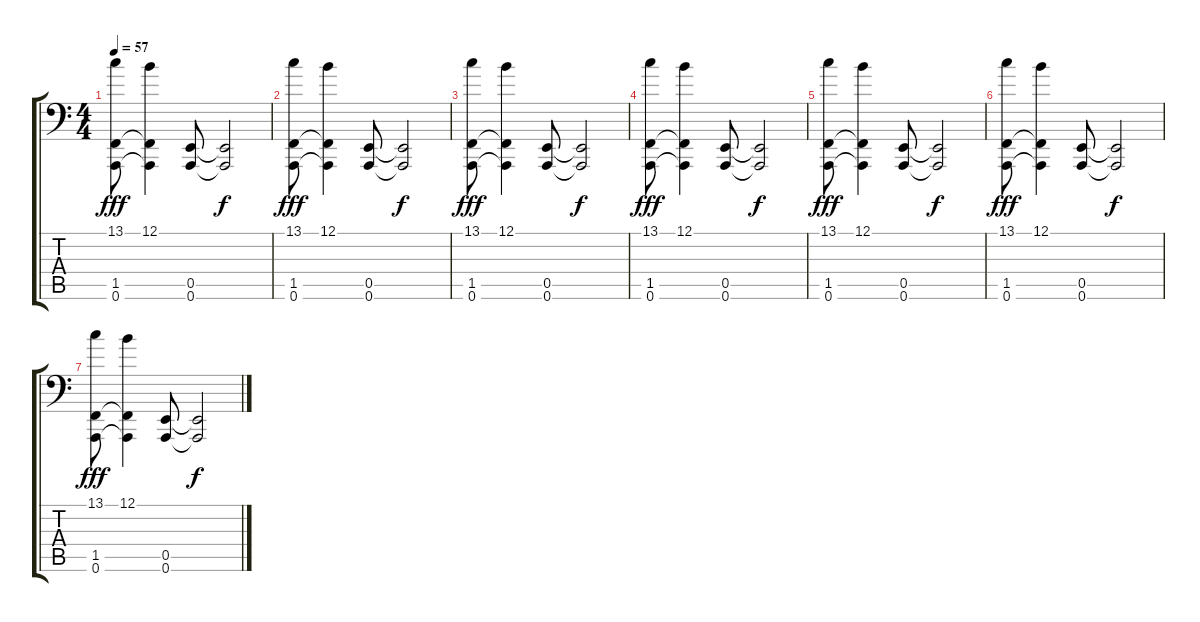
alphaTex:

\track "" {instrument stringensemble2}
\staff {score tabs}
\tuning (B3 Gb3 D3 A2 E2 A1) {hide}
\ts (4 4)
\tempo 57
\clef f4
\ks c
(13.1 1.5 0.6).8{dy fff} (12.1 1.5{t} 0.6{t}).4 (0.5 0.6).8 (0.5{t} 0.6{t}).2{dy f} |
(13.1 1.5 0.6).8{dy fff} (12.1 1.5{t} 0.6{t}).4 (0.5 0.6).8 (0.5{t} 0.6{t}).2{dy f} |
(13.1 1.5 0.6).8{dy fff} (12.1 1.5{t} 0.6{t}).4 (0.5 0.6).8 (0.5{t} 0.6{t}).2{dy f} |
(13.1 1.5 0.6).8{dy fff} (12.1 1.5{t} 0.6{t}).4 (0.5 0.6).8 (0.5{t} 0.6{t}).2{dy f} |
(13.1 1.5 0.6).8{dy fff} (12.1 1.5{t} 0.6{t}).4 (0.5 0.6).8 (0.5{t} 0.6{t}).2{dy f} |
(13.1 1.5 0.6).8{dy fff} (12.1 1.5{t} 0.6{t}).4 (0.5 0.6).8 (0.5{t} 0.6{t}).2{dy f} |
(13.1 1.5 0.6).8{dy fff} (12.1 1.5{t} 0.6{t}).4 (0.5 0.6).8 (0.5{t} 0.6{t}).2{dy f}
